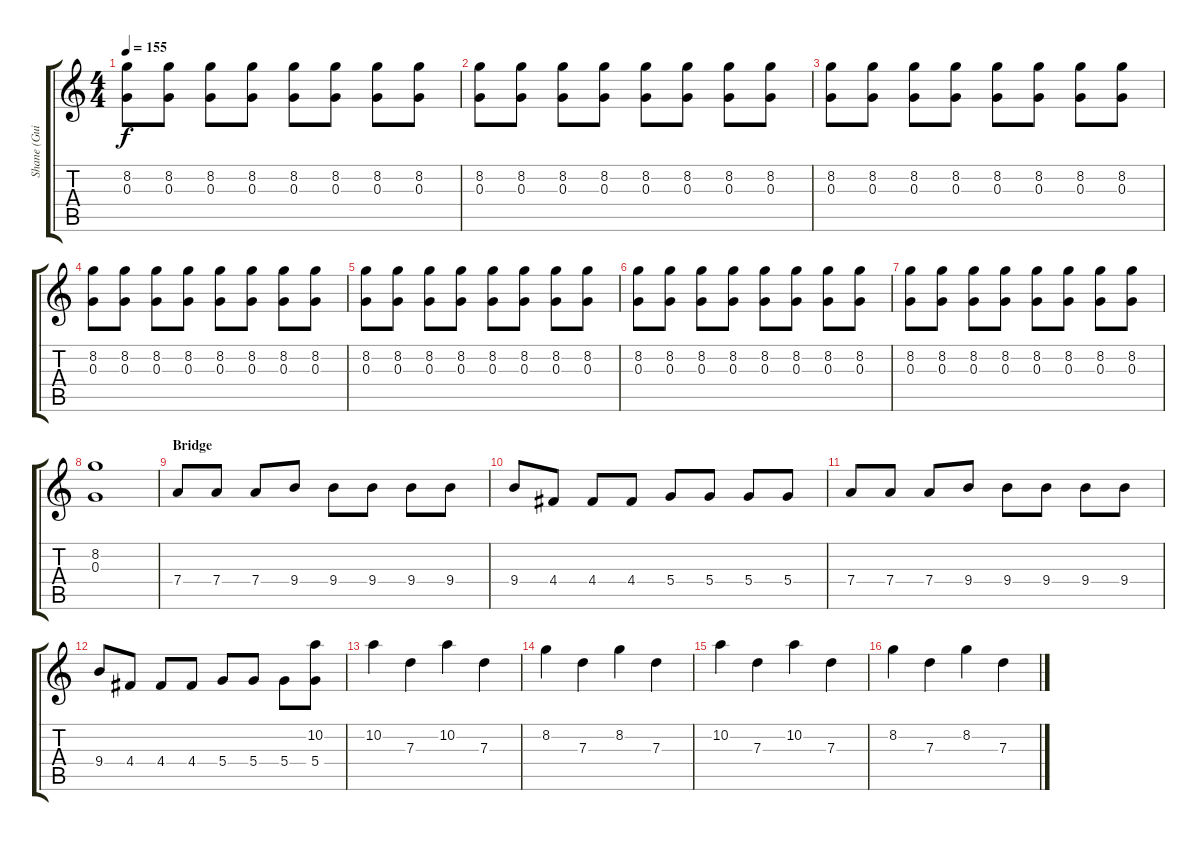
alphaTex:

\track ("Shane (Guitar)" "Shane (Gui") {instrument overdrivenguitar}
\staff {score tabs}
\tuning (E4 B3 G3 D3 A2 E2) {hide}
\ts (4 4)
\tempo 155
\clef g2
\ks c
(8.2 0.3).8{dy f} (8.2 0.3).8 (8.2 0.3).8 (8.2 0.3).8 (8.2 0.3).8 (8.2 0.3).8 (8.2 0.3).8 (8.2 0.3).8 |
(8.2 0.3).8 (8.2 0.3).8 (8.2 0.3).8 (8.2 0.3).8 (8.2 0.3).8 (8.2 0.3).8 (8.2 0.3).8 (8.2 0.3).8 |
(8.2 0.3).8 (8.2 0.3).8 (8.2 0.3).8 (8.2 0.3).8 (8.2 0.3).8 (8.2 0.3).8 (8.2 0.3).8 (8.2 0.3).8 |
(8.2 0.3).8 (8.2 0.3).8 (8.2 0.3).8 (8.2 0.3).8 (8.2 0.3).8 (8.2 0.3).8 (8.2 0.3).8 (8.2 0.3).8 |
(8.2 0.3).8 (8.2 0.3).8 (8.2 0.3).8 (8.2 0.3).8 (8.2 0.3).8 (8.2 0.3).8 (8.2 0.3).8 (8.2 0.3).8 |
(8.2 0.3).8 (8.2 0.3).8 (8.2 0.3).8 (8.2 0.3).8 (8.2 0.3).8 (8.2 0.3).8 (8.2 0.3).8 (8.2 0.3).8 |
(8.2 0.3).8 (8.2 0.3).8 (8.2 0.3).8 (8.2 0.3).8 (8.2 0.3).8 (8.2 0.3).8 (8.2 0.3).8 (8.2 0.3).8 |
(8.2 0.3).1 |
\section ("" "Bridge")
7.4.8 7.4.8 7.4.8 9.4.8 9.4.8 9.4.8 9.4.8 9.4.8 |
9.4.8 4.4.8 4.4.8 4.4.8 5.4.8 5.4.8 5.4.8 5.4.8 |
7.4.8 7.4.8 7.4.8 9.4.8 9.4.8 9.4.8 9.4.8 9.4.8 |
9.4.8 4.4.8 4.4.8 4.4.8 5.4.8 5.4.8 5.4.8 (10.2 5.4).8 |
10.2.4 7.3.4 10.2.4 7.3.4 |
8.2.4 7.3.4 8.2.4 7.3.4 |
10.2.4 7.3.4 10.2.4 7.3.4 |
8.2.4 7.3.4 8.2.4 7.3.4
